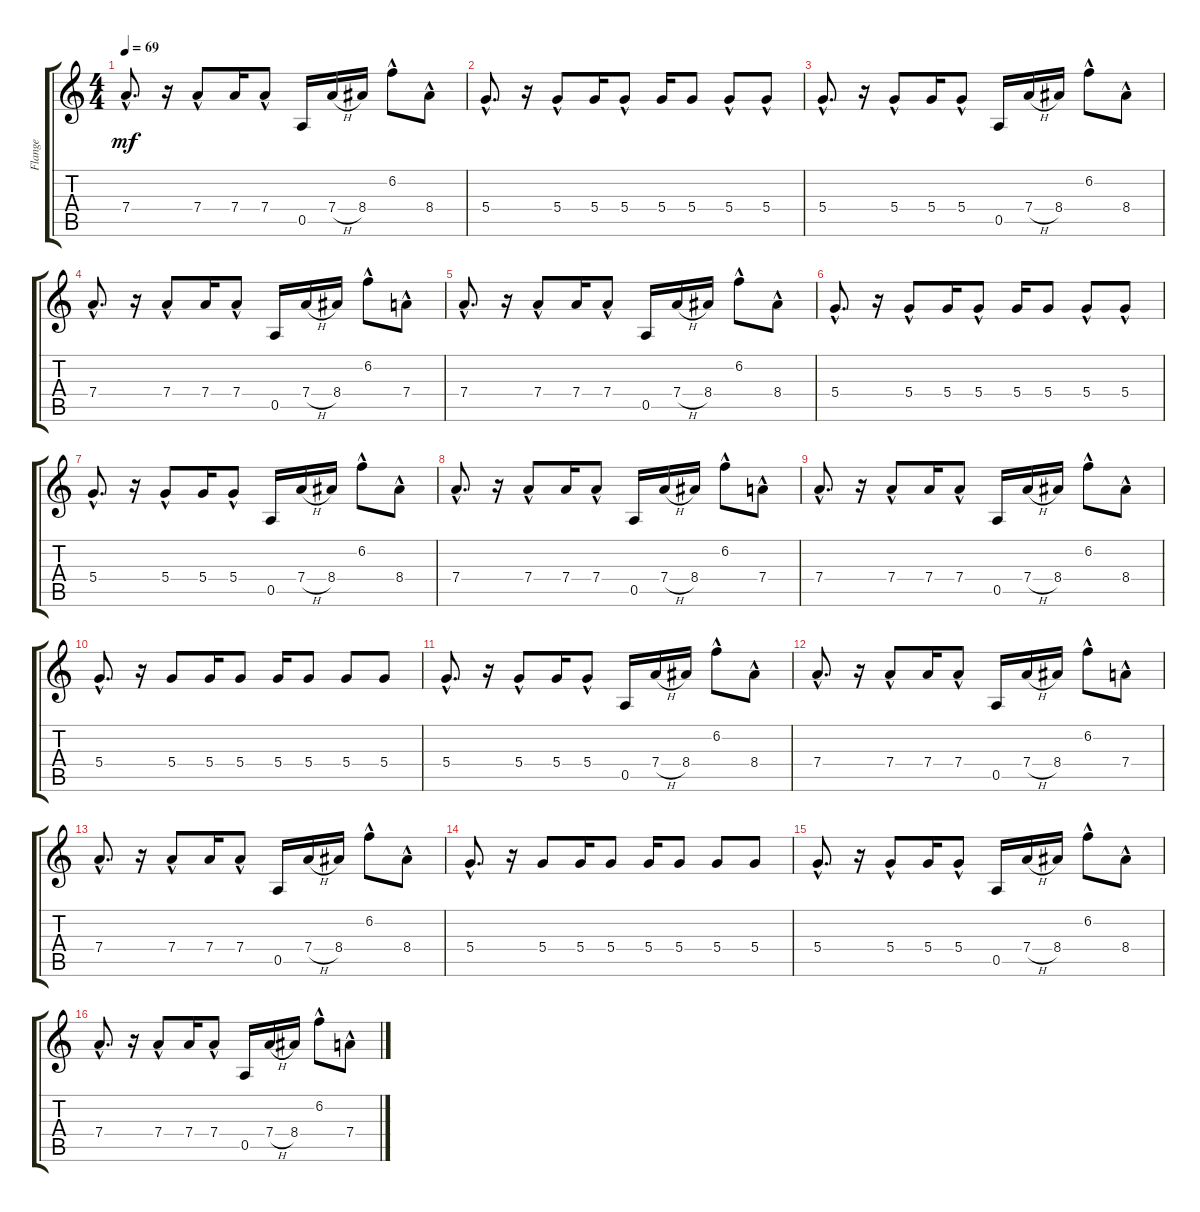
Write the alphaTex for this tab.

\track ("Flange" "Flange") {instrument electricguitarjazz}
\staff {score tabs}
\tuning (E4 B3 G3 D3 A2 D2) {hide}
\ts (4 4)
\tempo 69
\clef g2
\ks c
7.4{hac}.8{d dy mf} r.16 7.4{hac}.8 7.4.16 7.4{hac}.8 0.5.16 7.4{h}.16 8.4.16 6.2{hac}.8 8.4{hac}.8 |
5.4{hac}.8{d} r.16 5.4{hac}.8 5.4.16 5.4{hac}.8 5.4.16 5.4.8 5.4{hac}.8 5.4{hac}.8 |
5.4{hac}.8{d} r.16 5.4{hac}.8 5.4.16 5.4{hac}.8 0.5.16 7.4{h}.16 8.4.16 6.2{hac}.8 8.4{hac}.8 |
7.4{hac}.8{d} r.16 7.4{hac}.8 7.4.16 7.4{hac}.8 0.5.16 7.4{h}.16 8.4.16 6.2{hac}.8 7.4{hac}.8 |
7.4{hac}.8{d} r.16 7.4{hac}.8 7.4.16 7.4{hac}.8 0.5.16 7.4{h}.16 8.4.16 6.2{hac}.8 8.4{hac}.8 |
5.4{hac}.8{d} r.16 5.4{hac}.8 5.4.16 5.4{hac}.8 5.4.16 5.4.8 5.4{hac}.8 5.4{hac}.8 |
5.4{hac}.8{d} r.16 5.4{hac}.8 5.4.16 5.4{hac}.8 0.5.16 7.4{h}.16 8.4.16 6.2{hac}.8 8.4{hac}.8 |
7.4{hac}.8{d} r.16 7.4{hac}.8 7.4.16 7.4{hac}.8 0.5.16 7.4{h}.16 8.4.16 6.2{hac}.8 7.4{hac}.8 |
7.4{hac}.8{d} r.16 7.4{hac}.8 7.4.16 7.4{hac}.8 0.5.16 7.4{h}.16 8.4.16 6.2{hac}.8 8.4{hac}.8 |
5.4{hac}.8{d} r.16 5.4.8 5.4.16 5.4.8 5.4.16 5.4.8 5.4.8 5.4.8 |
5.4{hac}.8{d} r.16 5.4{hac}.8 5.4.16 5.4{hac}.8 0.5.16 7.4{h}.16 8.4.16 6.2{hac}.8 8.4{hac}.8 |
7.4{hac}.8{d} r.16 7.4{hac}.8 7.4.16 7.4{hac}.8 0.5.16 7.4{h}.16 8.4.16 6.2{hac}.8 7.4{hac}.8 |
7.4{hac}.8{d} r.16 7.4{hac}.8 7.4.16 7.4{hac}.8 0.5.16 7.4{h}.16 8.4.16 6.2{hac}.8 8.4{hac}.8 |
5.4{hac}.8{d} r.16 5.4.8 5.4.16 5.4.8 5.4.16 5.4.8 5.4.8 5.4.8 |
5.4{hac}.8{d} r.16 5.4{hac}.8 5.4.16 5.4{hac}.8 0.5.16 7.4{h}.16 8.4.16 6.2{hac}.8 8.4{hac}.8 |
7.4{hac}.8{d} r.16 7.4{hac}.8 7.4.16 7.4{hac}.8 0.5.16 7.4{h}.16 8.4.16 6.2{hac}.8 7.4{hac}.8
